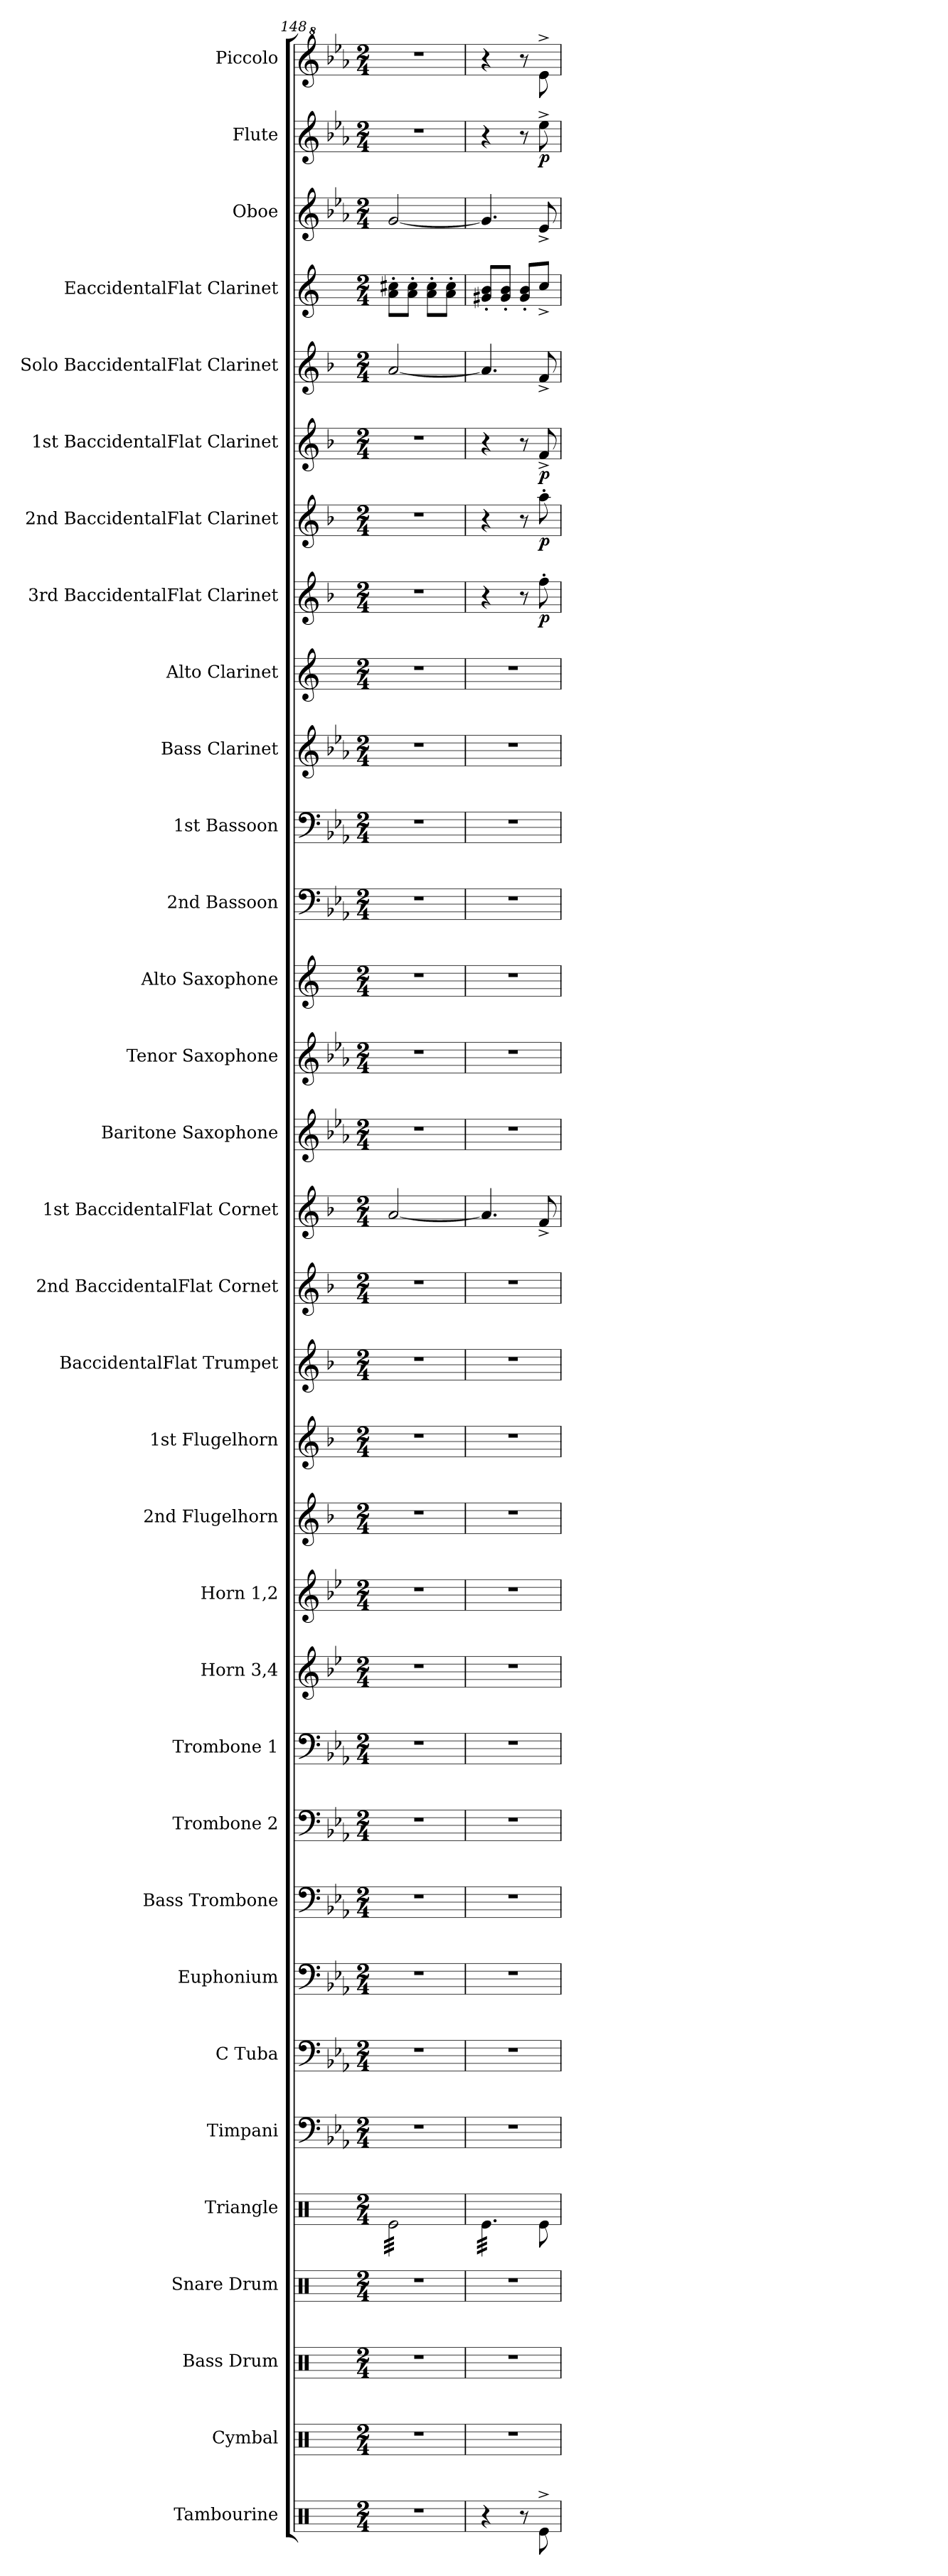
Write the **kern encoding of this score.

**kern	**kern	**kern	**kern	**kern	**kern	**kern	**kern	**kern	**kern	**kern	**kern	**kern	**kern	**kern	**kern	**kern	**kern	**kern	**kern	**kern	**kern	**kern	**kern	**kern	**kern	**dynam	**kern	**dynam	**kern	**dynam	**kern	**kern	**kern	**kern	**dynam	**kern
*part33	*part32	*part31	*part30	*part29	*part28	*part27	*part26	*part25	*part24	*part23	*part22	*part21	*part20	*part19	*part18	*part17	*part16	*part15	*part14	*part13	*part12	*part11	*part10	*part9	*part8	*part8	*part7	*part7	*part6	*part6	*part5	*part4	*part3	*part2	*part2	*part1
*staff33	*staff32	*staff31	*staff30	*staff29	*staff28	*staff27	*staff26	*staff25	*staff24	*staff23	*staff22	*staff21	*staff20	*staff19	*staff18	*staff17	*staff16	*staff15	*staff14	*staff13	*staff12	*staff11	*staff10	*staff9	*staff8	*staff8	*staff7	*staff7	*staff6	*staff6	*staff5	*staff4	*staff3	*staff2	*staff2	*staff1
*I"Tambourine	*I"Cymbal	*I"Bass Drum	*I"Snare Drum	*I"Triangle	*I"Timpani	*I"C Tuba	*I"Euphonium	*I"Bass Trombone	*I"Trombone 2	*I"Trombone 1	*I"Horn 3,4	*I"Horn 1,2	*I"2nd Flugelhorn	*I"1st Flugelhorn	*I"BaccidentalFlat Trumpet	*I"2nd BaccidentalFlat Cornet	*I"1st BaccidentalFlat Cornet	*I"Baritone Saxophone	*I"Tenor Saxophone	*I"Alto Saxophone	*I"2nd Bassoon	*I"1st Bassoon	*I"Bass Clarinet	*I"Alto Clarinet	*I"3rd BaccidentalFlat Clarinet	*	*I"2nd BaccidentalFlat Clarinet	*	*I"1st BaccidentalFlat Clarinet	*	*I"Solo BaccidentalFlat Clarinet	*I"EaccidentalFlat Clarinet	*I"Oboe	*I"Flute	*	*I"Piccolo
*I'Tamb.	*I'Cym.	*I'B. Dr.	*I'Sn. Dr.	*I'Trgl.	*I'Timp.	*I'C Tu.	*I'Eu.	*I'B. Trb.	*I'Trb. 2	*I'Trb. 1	*I'Hn. 3,4	*I'Hn. 1,2	*I'2nd Flghn.	*I'1st Flghn.	*I'BaccidentalFlat Tpt.	*I'2nd BaccidentalFlat Cnt.	*I'1st BaccidentalFlat Cnt.	*I'Bar. Sax.	*I'T. Sax.	*I'A. Sax.	*I'2nd Bsn.	*I'1st Bsn.	*I'B. Cl.	*I'A. Cl.	*I'3rd BaccidentalFlat Cl.	*	*I'2nd BaccidentalFlat Cl.	*	*I'1st BaccidentalFlat Cl.	*	*I'Solo BaccidentalFlat Cl.	*I'EaccidentalFlat Cl.	*I'Ob.	*I'Fl.	*	*I'Picc.
!!LO:PB:g=z
*clefX	*clefX	*clefX	*clefX	*clefX	*clefF4	*clefF4	*clefF4	*clefF4	*clefF4	*clefF4	*clefG2	*clefG2	*clefG2	*clefG2	*clefG2	*clefG2	*clefG2	*clefG2	*clefG2	*clefG2	*clefF4	*clefF4	*clefG2	*clefG2	*clefG2	*	*clefG2	*	*clefG2	*	*clefG2	*clefG2	*clefG2	*clefG2	*	*clefG^2
*	*	*	*	*	*	*	*	*	*	*	*ITrd4c7	*ITrd4c7	*ITrd1c2	*ITrd1c2	*ITrd1c2	*ITrd1c2	*ITrd1c2	*ITrd12c21	*ITrd8c14	*ITrd5c9	*	*	*ITrd8c14	*ITrd5c9	*ITrd1c2	*	*ITrd1c2	*	*ITrd1c2	*	*ITrd1c2	*ITrd-2c-3	*	*	*	*ITrd-7c-12
*k[]	*k[]	*k[]	*k[]	*k[]	*k[b-e-a-]	*k[b-e-a-]	*k[b-e-a-]	*k[b-e-a-]	*k[b-e-a-]	*k[b-e-a-]	*k[b-e-a-]	*k[b-e-a-]	*k[b-e-a-]	*k[b-e-a-]	*k[b-e-a-]	*k[b-e-a-]	*k[b-e-a-]	*k[b-e-a-]	*k[b-e-a-]	*k[b-e-a-]	*k[b-e-a-]	*k[b-e-a-]	*k[b-e-a-]	*k[b-e-a-]	*k[b-e-a-]	*	*k[b-e-a-]	*	*k[b-e-a-]	*	*k[b-e-a-]	*k[b-e-a-]	*k[b-e-a-]	*k[b-e-a-]	*	*k[b-e-a-]
*M2/4	*M2/4	*M2/4	*M2/4	*M2/4	*M2/4	*M2/4	*M2/4	*M2/4	*M2/4	*M2/4	*M2/4	*M2/4	*M2/4	*M2/4	*M2/4	*M2/4	*M2/4	*M2/4	*M2/4	*M2/4	*M2/4	*M2/4	*M2/4	*M2/4	*M2/4	*	*M2/4	*	*M2/4	*	*M2/4	*M2/4	*M2/4	*M2/4	*	*M2/4
=148	=148	=148	=148	=148	=148	=148	=148	=148	=148	=148	=148	=148	=148	=148	=148	=148	=148	=148	=148	=148	=148	=148	=148	=148	=148	=148	=148	=148	=148	=148	=148	=148	=148	=148	=148	=148
*	*	*	*	*tremolo	*	*	*	*	*	*	*	*	*	*	*	*	*	*	*	*	*	*	*	*	*	*	*	*	*	*	*	*	*	*	*	*
2r	2r	2r	2r	32Re\LLL	2r	2r	2r	2r	2r	2r	2r	2r	2r	2r	2r	2r	[2g/	2r	2r	2r	2r	2r	2r	2r	2r	.	2r	.	2r	.	[2g/	8cc\' 8een\'L	[2g/	2r	.	2r
.	.	.	.	32Re\	.	.	.	.	.	.	.	.	.	.	.	.	.	.	.	.	.	.	.	.	.	.	.	.	.	.	.	.	.	.	.	.
.	.	.	.	32Re\	.	.	.	.	.	.	.	.	.	.	.	.	.	.	.	.	.	.	.	.	.	.	.	.	.	.	.	.	.	.	.	.
.	.	.	.	32Re\	.	.	.	.	.	.	.	.	.	.	.	.	.	.	.	.	.	.	.	.	.	.	.	.	.	.	.	.	.	.	.	.
.	.	.	.	32Re\	.	.	.	.	.	.	.	.	.	.	.	.	.	.	.	.	.	.	.	.	.	.	.	.	.	.	.	8cc\' 8ee\'J	.	.	.	.
.	.	.	.	32Re\	.	.	.	.	.	.	.	.	.	.	.	.	.	.	.	.	.	.	.	.	.	.	.	.	.	.	.	.	.	.	.	.
.	.	.	.	32Re\	.	.	.	.	.	.	.	.	.	.	.	.	.	.	.	.	.	.	.	.	.	.	.	.	.	.	.	.	.	.	.	.
.	.	.	.	32Re\	.	.	.	.	.	.	.	.	.	.	.	.	.	.	.	.	.	.	.	.	.	.	.	.	.	.	.	.	.	.	.	.
.	.	.	.	32Re\	.	.	.	.	.	.	.	.	.	.	.	.	.	.	.	.	.	.	.	.	.	.	.	.	.	.	.	8cc\' 8ee\'L	.	.	.	.
.	.	.	.	32Re\	.	.	.	.	.	.	.	.	.	.	.	.	.	.	.	.	.	.	.	.	.	.	.	.	.	.	.	.	.	.	.	.
.	.	.	.	32Re\	.	.	.	.	.	.	.	.	.	.	.	.	.	.	.	.	.	.	.	.	.	.	.	.	.	.	.	.	.	.	.	.
.	.	.	.	32Re\	.	.	.	.	.	.	.	.	.	.	.	.	.	.	.	.	.	.	.	.	.	.	.	.	.	.	.	.	.	.	.	.
.	.	.	.	32Re\	.	.	.	.	.	.	.	.	.	.	.	.	.	.	.	.	.	.	.	.	.	.	.	.	.	.	.	8cc\' 8ee\'J	.	.	.	.
.	.	.	.	32Re\	.	.	.	.	.	.	.	.	.	.	.	.	.	.	.	.	.	.	.	.	.	.	.	.	.	.	.	.	.	.	.	.
.	.	.	.	32Re\	.	.	.	.	.	.	.	.	.	.	.	.	.	.	.	.	.	.	.	.	.	.	.	.	.	.	.	.	.	.	.	.
.	.	.	.	32Re\JJJ	.	.	.	.	.	.	.	.	.	.	.	.	.	.	.	.	.	.	.	.	.	.	.	.	.	.	.	.	.	.	.	.
=149	=149	=149	=149	=149	=149	=149	=149	=149	=149	=149	=149	=149	=149	=149	=149	=149	=149	=149	=149	=149	=149	=149	=149	=149	=149	=149	=149	=149	=149	=149	=149	=149	=149	=149	=149	=149
4r	2r	2r	2r	32Re\LLL	2r	2r	2r	2r	2r	2r	2r	2r	2r	2r	2r	2r	4.g/]	2r	2r	2r	2r	2r	2r	2r	4r	.	4r	.	4r	.	4.g/]	8bn/' 8dd/'L	4.g/]	4r	.	4r
.	.	.	.	32Re\	.	.	.	.	.	.	.	.	.	.	.	.	.	.	.	.	.	.	.	.	.	.	.	.	.	.	.	.	.	.	.	.
.	.	.	.	32Re\	.	.	.	.	.	.	.	.	.	.	.	.	.	.	.	.	.	.	.	.	.	.	.	.	.	.	.	.	.	.	.	.
.	.	.	.	32Re\	.	.	.	.	.	.	.	.	.	.	.	.	.	.	.	.	.	.	.	.	.	.	.	.	.	.	.	.	.	.	.	.
.	.	.	.	32Re\	.	.	.	.	.	.	.	.	.	.	.	.	.	.	.	.	.	.	.	.	.	.	.	.	.	.	.	8b/' 8dd/'J	.	.	.	.
.	.	.	.	32Re\	.	.	.	.	.	.	.	.	.	.	.	.	.	.	.	.	.	.	.	.	.	.	.	.	.	.	.	.	.	.	.	.
.	.	.	.	32Re\	.	.	.	.	.	.	.	.	.	.	.	.	.	.	.	.	.	.	.	.	.	.	.	.	.	.	.	.	.	.	.	.
.	.	.	.	32Re\	.	.	.	.	.	.	.	.	.	.	.	.	.	.	.	.	.	.	.	.	.	.	.	.	.	.	.	.	.	.	.	.
8r	.	.	.	32Re\	.	.	.	.	.	.	.	.	.	.	.	.	.	.	.	.	.	.	.	.	8r	.	8r	.	8r	.	.	8b/' 8dd/'L	.	8r	.	8r
.	.	.	.	32Re\	.	.	.	.	.	.	.	.	.	.	.	.	.	.	.	.	.	.	.	.	.	.	.	.	.	.	.	.	.	.	.	.
.	.	.	.	32Re\	.	.	.	.	.	.	.	.	.	.	.	.	.	.	.	.	.	.	.	.	.	.	.	.	.	.	.	.	.	.	.	.
.	.	.	.	32Re\JJJ	.	.	.	.	.	.	.	.	.	.	.	.	.	.	.	.	.	.	.	.	.	.	.	.	.	.	.	.	.	.	.	.
*	*	*	*	*Xtremolo	*	*	*	*	*	*	*	*	*	*	*	*	*	*	*	*	*	*	*	*	*	*	*	*	*	*	*	*	*	*	*	*
!	!	!	!	!	!	!	!	!	!	!	!	!	!	!	!	!	!	!	!	!	!	!	!	!	!	!LO:DY:b	!	!LO:DY:b	!	!LO:DY:b	!	!	!	!	!LO:DY:b	!
8Re^\	.	.	.	8Re\	.	.	.	.	.	.	.	.	.	.	.	.	8e-^/	.	.	.	.	.	.	.	8ee-'\	p	8gg'\	p	8e-^/	p	8e-^/	8ee-^/J	8e-^/	8ee-^\	p	8eee-^\
=	=	=	=	=	=	=	=	=	=	=	=	=	=	=	=	=	=	=	=	=	=	=	=	=	=	=	=	=	=	=	=	=	=	=	=	=
*-	*-	*-	*-	*-	*-	*-	*-	*-	*-	*-	*-	*-	*-	*-	*-	*-	*-	*-	*-	*-	*-	*-	*-	*-	*-	*-	*-	*-	*-	*-	*-	*-	*-	*-	*-	*-
